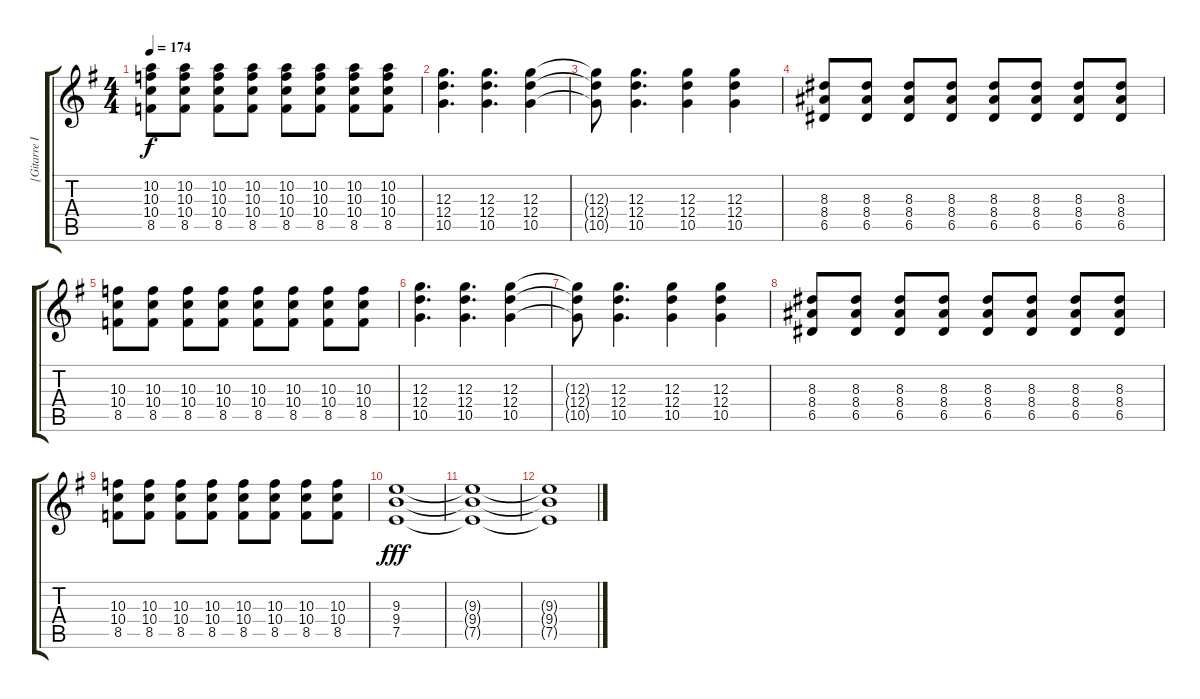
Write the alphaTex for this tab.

\track ("[Gitarre I]" "[Gitarre I") {instrument overdrivenguitar}
\staff {score tabs}
\tuning (E4 B3 G3 D3 A2 E2) {hide}
\ts (4 4)
\tempo 174
\clef g2
\ks g
(10.2 10.3 10.4 8.5).8{dy f} (10.2 10.3 10.4 8.5).8 (10.2 10.3 10.4 8.5).8 (10.2 10.3 10.4 8.5).8 (10.2 10.3 10.4 8.5).8 (10.2 10.3 10.4 8.5).8 (10.2 10.3 10.4 8.5).8 (10.2 10.3 10.4 8.5).8 |
(12.3 12.4 10.5).4{d} (12.3 12.4 10.5).4{d} (12.3 12.4 10.5).4 |
(12.3{t} 12.4{t} 10.5{t}).8 (12.3 12.4 10.5).4{d} (12.3 12.4 10.5).4 (12.3 12.4 10.5).4 |
(8.3 8.4 6.5).8 (8.3 8.4 6.5).8 (8.3 8.4 6.5).8 (8.3 8.4 6.5).8 (8.3 8.4 6.5).8 (8.3 8.4 6.5).8 (8.3 8.4 6.5).8 (8.3 8.4 6.5).8 |
(10.3 10.4 8.5).8 (10.3 10.4 8.5).8 (10.3 10.4 8.5).8 (10.3 10.4 8.5).8 (10.3 10.4 8.5).8 (10.3 10.4 8.5).8 (10.3 10.4 8.5).8 (10.3 10.4 8.5).8 |
(12.3 12.4 10.5).4{d} (12.3 12.4 10.5).4{d} (12.3 12.4 10.5).4 |
(12.3{t} 12.4{t} 10.5{t}).8 (12.3 12.4 10.5).4{d} (12.3 12.4 10.5).4 (12.3 12.4 10.5).4 |
(8.3 8.4 6.5).8 (8.3 8.4 6.5).8 (8.3 8.4 6.5).8 (8.3 8.4 6.5).8 (8.3 8.4 6.5).8 (8.3 8.4 6.5).8 (8.3 8.4 6.5).8 (8.3 8.4 6.5).8 |
(10.3 10.4 8.5).8 (10.3 10.4 8.5).8 (10.3 10.4 8.5).8 (10.3 10.4 8.5).8 (10.3 10.4 8.5).8 (10.3 10.4 8.5).8 (10.3 10.4 8.5).8 (10.3 10.4 8.5).8 |
(9.3 9.4 7.5).1{dy fff} |
(9.3{t} 9.4{t} 7.5{t}).1 |
(9.3{t} 9.4{t} 7.5{t}).1{volume 0}
